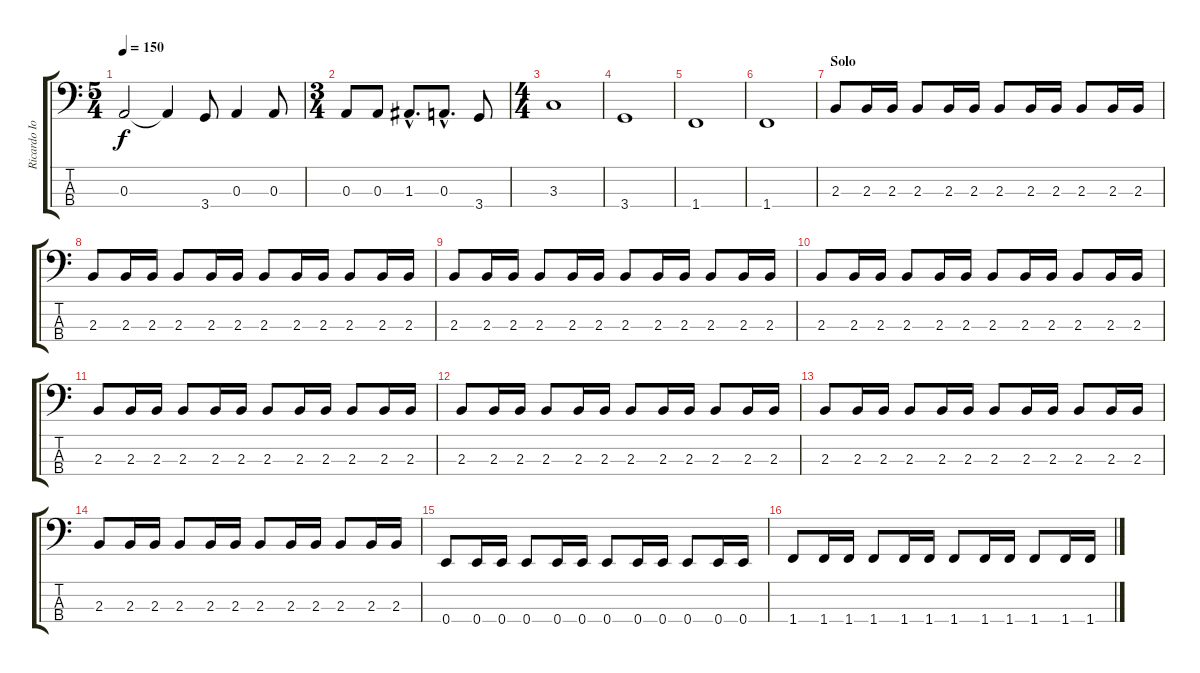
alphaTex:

\track ("Ricardo Iorio" "Ricardo Io") {instrument electricbassfinger}
\staff {score tabs}
\tuning (G2 D2 A1 E1) {hide}
\ts (5 4)
\tempo 150
\clef f4
\ks c
0.3.2{dy f} 0.3{t}.4 3.4.8 0.3.4 0.3.8 |
\ts (3 4)
0.3.8 0.3.8 1.3{hac}.8{d} 0.3{hac}.8{d} 3.4.8 |
\ts (4 4)
3.3.1 |
3.4.1 |
1.4.1 |
1.4.1 |
\section ("" "Solo")
2.3.8 2.3.16 2.3.16 2.3.8 2.3.16 2.3.16 2.3.8 2.3.16 2.3.16 2.3.8 2.3.16 2.3.16 |
2.3.8 2.3.16 2.3.16 2.3.8 2.3.16 2.3.16 2.3.8 2.3.16 2.3.16 2.3.8 2.3.16 2.3.16 |
2.3.8 2.3.16 2.3.16 2.3.8 2.3.16 2.3.16 2.3.8 2.3.16 2.3.16 2.3.8 2.3.16 2.3.16 |
2.3.8 2.3.16 2.3.16 2.3.8 2.3.16 2.3.16 2.3.8 2.3.16 2.3.16 2.3.8 2.3.16 2.3.16 |
2.3.8 2.3.16 2.3.16 2.3.8 2.3.16 2.3.16 2.3.8 2.3.16 2.3.16 2.3.8 2.3.16 2.3.16 |
2.3.8 2.3.16 2.3.16 2.3.8 2.3.16 2.3.16 2.3.8 2.3.16 2.3.16 2.3.8 2.3.16 2.3.16 |
2.3.8 2.3.16 2.3.16 2.3.8 2.3.16 2.3.16 2.3.8 2.3.16 2.3.16 2.3.8 2.3.16 2.3.16 |
2.3.8 2.3.16 2.3.16 2.3.8 2.3.16 2.3.16 2.3.8 2.3.16 2.3.16 2.3.8 2.3.16 2.3.16 |
0.4.8 0.4.16 0.4.16 0.4.8 0.4.16 0.4.16 0.4.8 0.4.16 0.4.16 0.4.8 0.4.16 0.4.16 |
1.4.8 1.4.16 1.4.16 1.4.8 1.4.16 1.4.16 1.4.8 1.4.16 1.4.16 1.4.8 1.4.16 1.4.16
